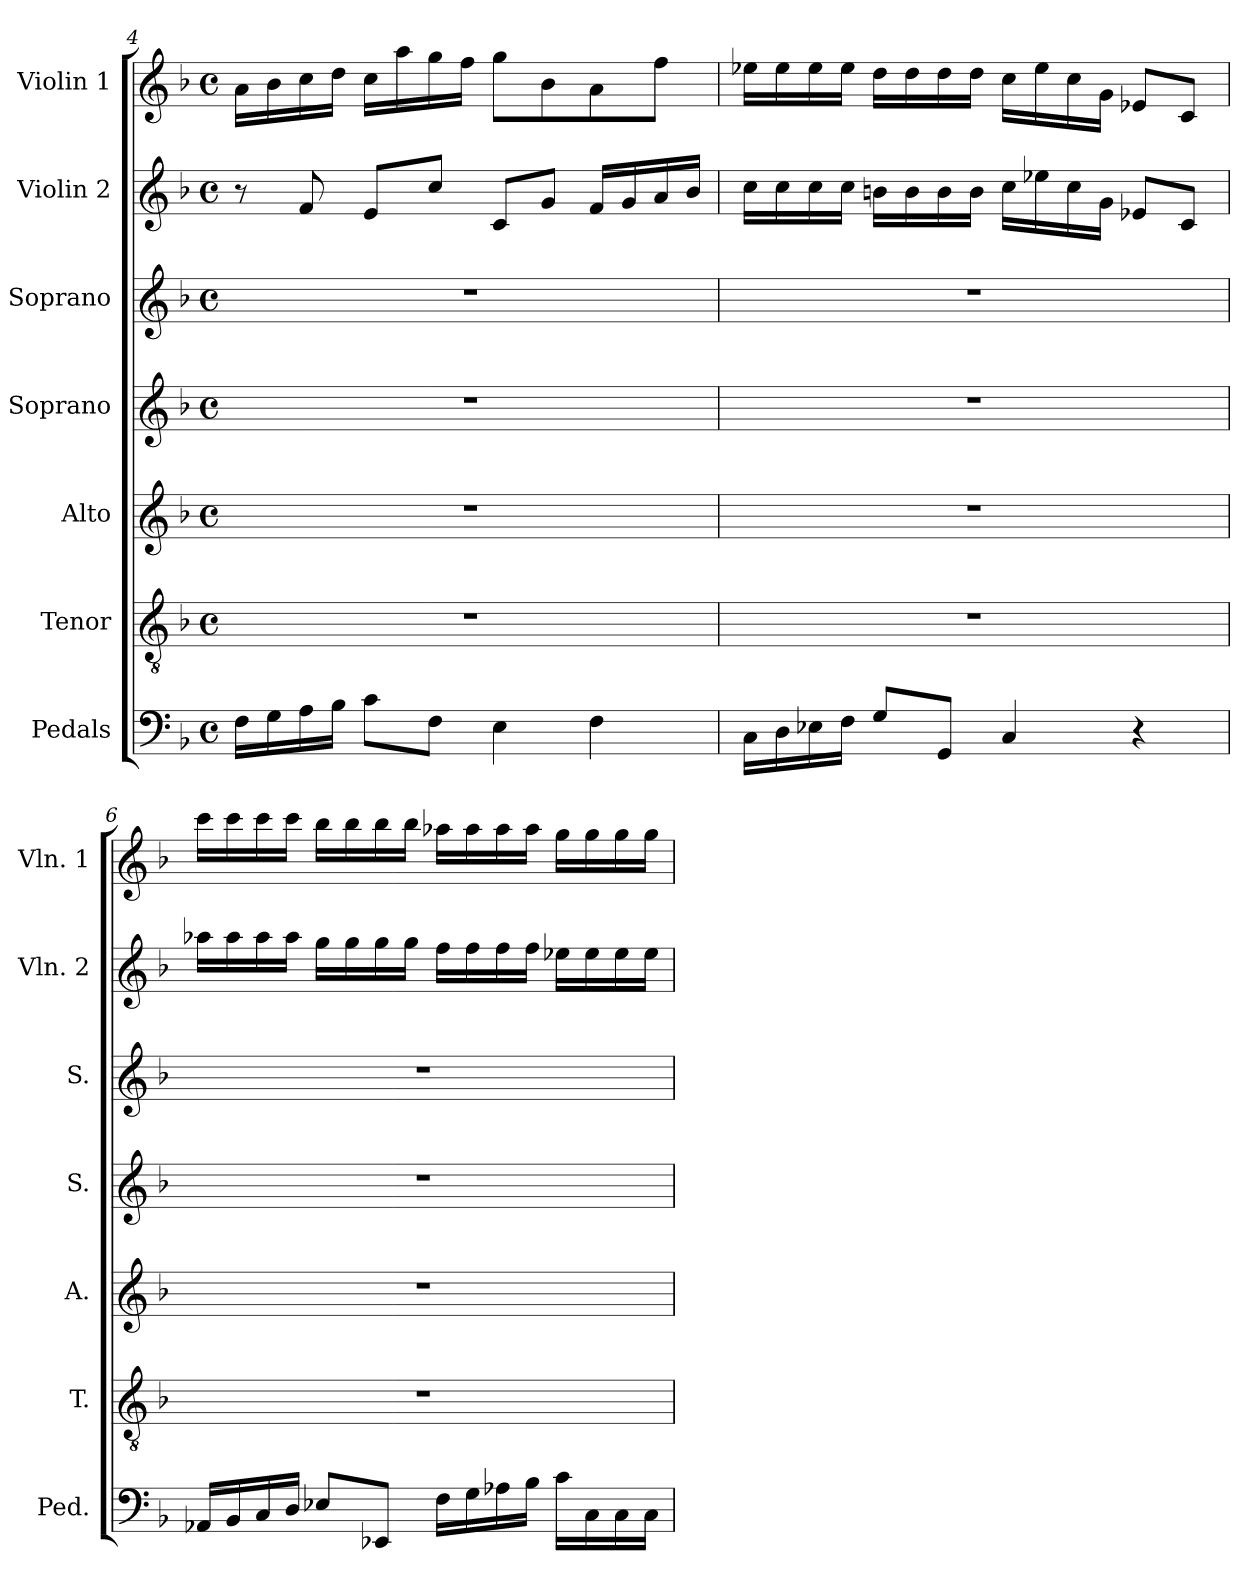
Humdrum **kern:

**kern	**kern	**kern	**kern	**kern	**kern	**kern
*part7	*part6	*part5	*part4	*part3	*part2	*part1
*staff7	*staff6	*staff5	*staff4	*staff3	*staff2	*staff1
*I"Pedals	*I"Tenor	*I"Alto	*I"Soprano	*I"Soprano	*I"Violin 2	*I"Violin 1
*I'Ped.	*I'T.	*I'A.	*I'S.	*I'S.	*I'Vln. 2	*I'Vln. 1
!!LO:LB:g=z
*clefF4	*clefGv2	*clefG2	*clefG2	*clefG2	*clefG2	*clefG2
*	*ITrd7c12	*	*	*	*	*
*k[b-]	*k[b-]	*k[b-]	*k[b-]	*k[b-]	*k[b-]	*k[b-]
*F:	*F:	*F:	*F:	*F:	*F:	*F:
*M4/4	*M4/4	*M4/4	*M4/4	*M4/4	*M4/4	*M4/4
*met(c)	*met(c)	*met(c)	*met(c)	*met(c)	*met(c)	*met(c)
=4	=4	=4	=4	=4	=4	=4
16Fi\LL	1r	1r	1r	1r	8r	16ai\LL
16Gi\	.	.	.	.	.	16b-i\
16Ai\	.	.	.	.	8fi/	16cci\
16B-i\JJ	.	.	.	.	.	16ddi\JJ
8ci\L	.	.	.	.	8ei/L	16cci\LL
.	.	.	.	.	.	16aai\
8Fi\J	.	.	.	.	8cci/J	16ggi\
.	.	.	.	.	.	16ffi\JJ
4Ei\	.	.	.	.	8ci/L	8ggi\L
.	.	.	.	.	8gi/J	8b-i\
4Fi\	.	.	.	.	16fi/LL	8ai\
.	.	.	.	.	16gi/	.
.	.	.	.	.	16ai/	8ffi\J
.	.	.	.	.	16b-i/JJ	.
=5	=5	=5	=5	=5	=5	=5
16Ci\LL	1r	1r	1r	1r	16cci\LL	16ee-Xi\LL
16Di\	.	.	.	.	16cci\	16ee-i\
16E-Xi\	.	.	.	.	16cci\	16ee-i\
16Fi\JJ	.	.	.	.	16cci\JJ	16ee-i\JJ
8Gi/L	.	.	.	.	16bni\LL	16ddi\LL
.	.	.	.	.	16bi\	16ddi\
8GGi/J	.	.	.	.	16bi\	16ddi\
.	.	.	.	.	16bi\JJ	16ddi\JJ
4Ci/	.	.	.	.	16cci\LL	16cci\LL
.	.	.	.	.	16ee-Xi\	16ee-i\
.	.	.	.	.	16cci\	16cci\
.	.	.	.	.	16gi\JJ	16gi\JJ
4r	.	.	.	.	8e-Xi/L	8e-Xi/L
.	.	.	.	.	8ci/J	8ci/J
!!LO:LB:g=z
=6	=6	=6	=6	=6	=6	=6
16AA-Xi/LL	1r	1r	1r	1r	16aa-Xi\LL	16ccci\LL
16BB-i/	.	.	.	.	16aa-i\	16ccci\
16Ci/	.	.	.	.	16aa-i\	16ccci\
16Di/JJ	.	.	.	.	16aa-i\JJ	16ccci\JJ
8E-Xi/L	.	.	.	.	16ggi\LL	16bb-i\LL
.	.	.	.	.	16ggi\	16bb-i\
8EE-Xi/J	.	.	.	.	16ggi\	16bb-i\
.	.	.	.	.	16ggi\JJ	16bb-i\JJ
16Fi\LL	.	.	.	.	16ffi\LL	16aa-Xi\LL
16Gi\	.	.	.	.	16ffi\	16aa-i\
16A-Xi\	.	.	.	.	16ffi\	16aa-i\
16B-i\JJ	.	.	.	.	16ffi\JJ	16aa-i\JJ
16ci\LL	.	.	.	.	16ee-Xi\LL	16ggi\LL
16Ci\	.	.	.	.	16ee-i\	16ggi\
16Ci\	.	.	.	.	16ee-i\	16ggi\
16Ci\JJ	.	.	.	.	16ee-i\JJ	16ggi\JJ
=	=	=	=	=	=	=
*-	*-	*-	*-	*-	*-	*-
